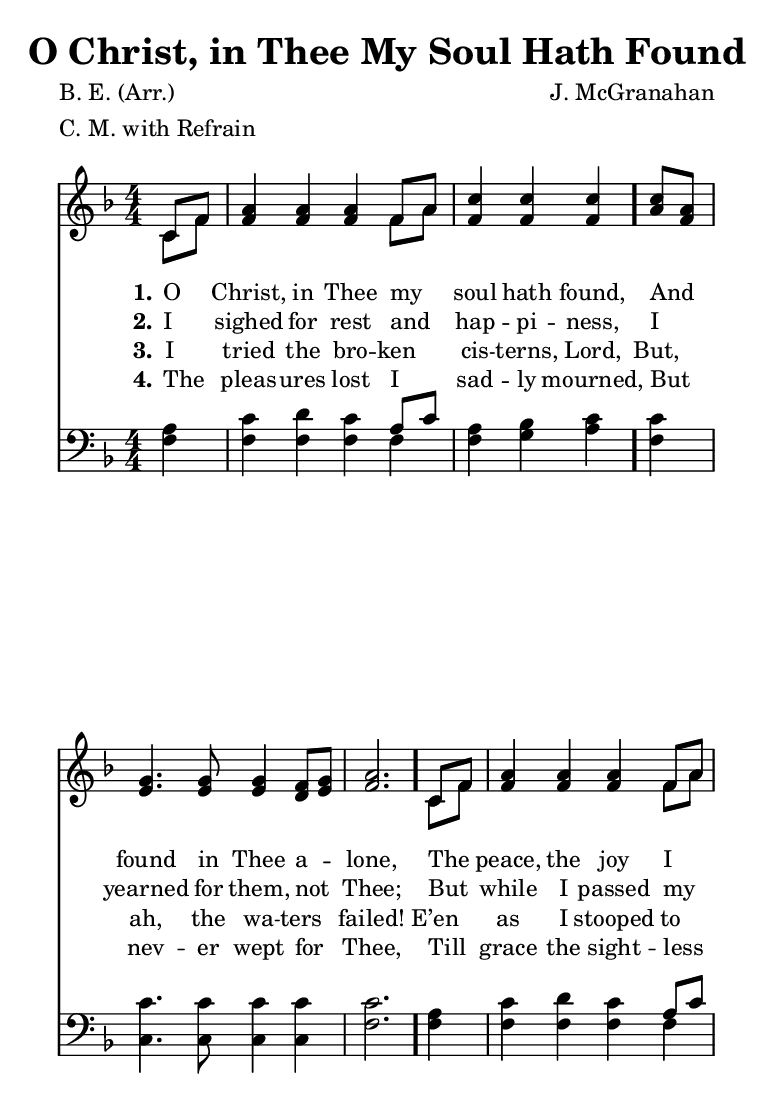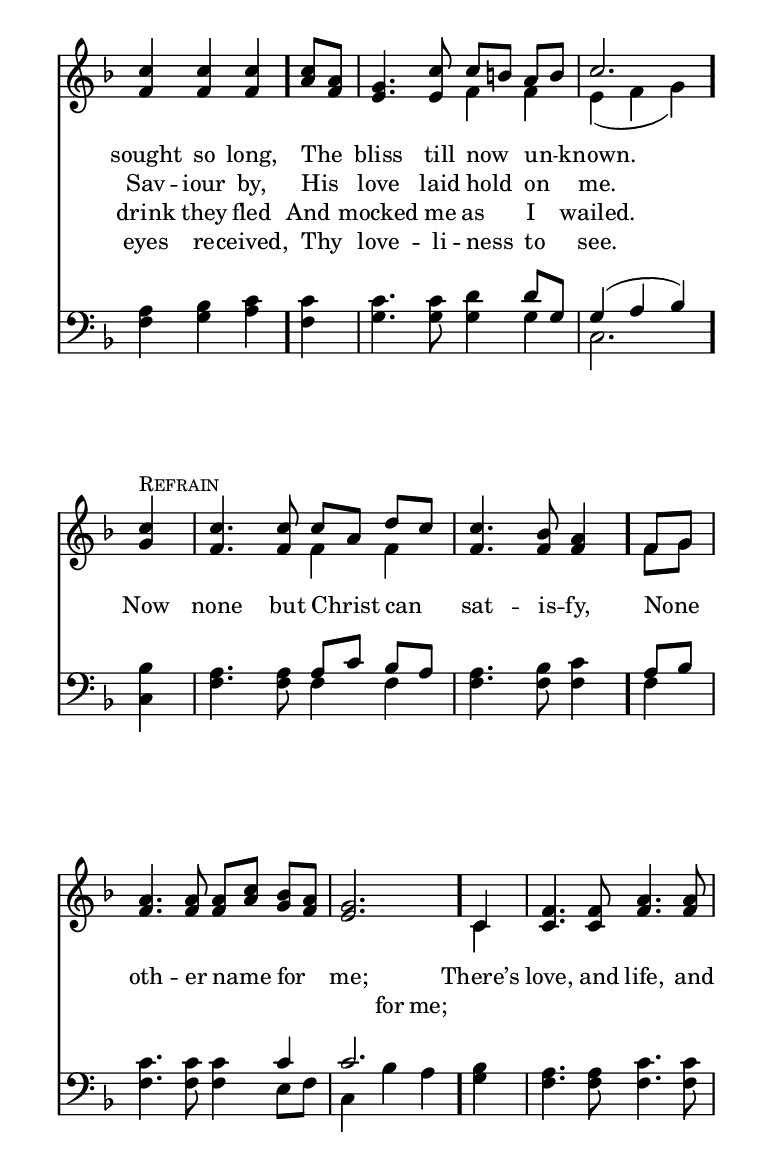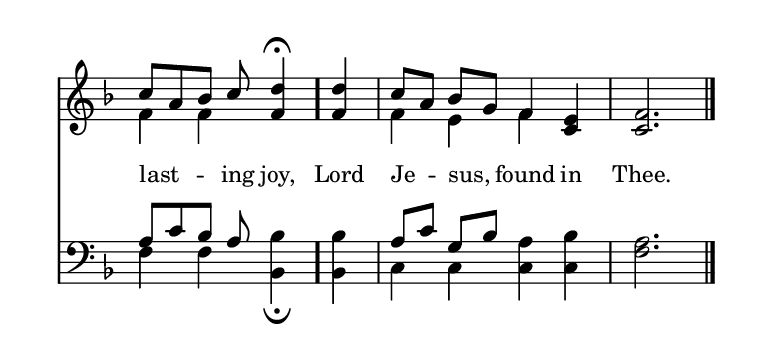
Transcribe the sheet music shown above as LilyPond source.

\include "common/global.ily"
\paper {
  \include "common/paper.ily"
}

\header{
  %gospel
  hymnnumber = "106"
  title = "O Christ, in Thee My Soul Hath Found"
  tunename = "None But Christ Can Satisfy" % from Metrical Index of Tunes
  meter = "C. M. with Refrain"
  poet = "B. E. (Arr.)"
  composer = "J. McGranahan"
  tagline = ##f
}

% for fermata in MIDI
ta = { \tempo 4=80 }
tb = { \tempo 4=32 }

patternAA = { }

global = {
  \include "common/overrides.ily"
  \override Staff.TimeSignature.style = #'numbered
  \time 4/4
  \override Score.MetronomeMark.transparent = ##t % hide all fermata changes too
  \ta
  \key f \major
  \partial 4
  \autoBeamOff
}

notesSoprano = {
\global
\relative c' {

  c8[ f8] | a4 a4 a4 f8[ a8] | c4 c4 c4
  c8[ a8] | g4. g8 g4 f8[ g8] | a2.
  c,8[ f8] | a4 a4 a4 f8[ a8] | c4 c4 c4
  c8[ a8] | g4. c8 c8[ b!8] a8[ b8] | c2.

  \eogbreak
  << s^\markup { \small \caps "Refrain" }
  { c4 | c4. c8 c8[ a8] d8[ c8] | c4. bes8 a4 } >>
  f8[ g8] | a4. a8 a8[ c8] bes8[ a8] | g2.
  c,4 | f4. f8 a4. a8 | c8[ a8 bes8] c8 \tb d4 \fermata \ta
  d4 | c8[ a8] bes8[ g8] f4 e4 | f2.

  \bar "|."

}
}

notesAlto = {
\global
\relative e' {

  c8[ f8] | f4 f4 f4 f8[ a8] | f4 f4 f4
  a8[ f8] | e4. e8 e4 d8[ e8] | f2.
  c8[ f8] | f4 f4 f4 f8[ a8] | f4 f4 f4
  a8[ f8] | e4. e8 f4 f4 | e4( f4 g4)

  g4 | f4. f8 f4 f4 | f4. f8 f4
  f8[ g8] | f4. f8 f8[ a8] g8[ f8] | e2.
  c4 | c4. c8 f4. f8 | f4 f4 f4
  f4 | f4 e4 f4 c4 | c2.

}
}

notesTenor = {
\global
\relative a {

  a4 | c4 d4 c4 a8[ c8] | a4 bes4 c4
  c4 | c4. c8 c4 c4 | c2.
  a4 | c4 d4 c4 a8[ c8] | a4 bes4 c4
  c4 | c4. c8 d4 d8[ g,8] | g4( a4 bes4)

  bes4 | a4. a8 a8[ c8] bes8[ a8] | a4. bes8 c4
  a8[ bes8] | c4. c8 c4 c4 | c2.
  bes4 | a4. a8 c4. c8 | a8[ c8 bes8] a8 bes4
  bes4 | a8[ c8] g8[ bes8] a4 bes4 | a2.

}
}

notesBass = {
\global
\relative f {

  f4 | f4 f4 f4 f4 | f4 g4 a4
  f4 | c4. c8 c4 c4 | f2.
  f4 | f4 f4 f4 f4 | f4 g4 a4
  f4 | g4. g8 g4 g4 | c,2.

  c4 | f4. f8 f4 f4 | f4. f8 f4
  f4 | f4. f8 f4 e8[ f8] | c4 bes'4 a4
  g4 | f4. f8 f4. f8 | f4 f4 bes,4_\fermata
  bes4 | c4 c4 c4 c4 | f2.

}
}

Refrain = \lyricmode {

Now none but Christ can sat -- is -- fy, \bar "."
None oth -- er name for me; \bar "."
There’s love, and life, and last -- ing joy, \bar "."
Lord Je -- sus, found in Thee. \bar "."

}

wordsA = \lyricmode {
\set stanza = "1."

O Christ, in Thee my soul hath found, \bar "."
And found in Thee a -- lone, \bar "."
The peace, the joy I sought so long, \bar "."
The bliss till now un -- known. \bar "."

}

wordsB = \lyricmode {
\set stanza = "2."

I sighed for rest and hap -- pi -- ness,
I yearned for them, not Thee;
But while I passed my Sav -- iour by,
His love laid hold on me.

\Refrain

}

wordsC = \lyricmode {
\set stanza = "3."

I tried the bro -- ken cis -- terns, Lord,
But, ah, the wa -- ters failed!
E’en as I stooped to drink they fled
And mocked me as I wailed.

}

wordsD = \lyricmode {
\set stanza = "4."

The pleas -- ures lost I sad -- ly mourned,
But nev -- er wept for Thee,
Till grace the sight -- less eyes re -- ceived,
Thy love -- li -- ness to see.

}

underWords = \lyricmode {

{ \repeat unfold 41 { \skip 4 } }
\markup { \with-color #white { _ } } for me;

}

\score {
  \context ChoirStaff <<
    \context Staff = upper <<
      \set Staff.autoBeaming = ##f
      \set ChoirStaff.systemStartDelimiter = #'SystemStartBar
      \set ChoirStaff.printPartCombineTexts = ##f
      \partcombine #'(2 . 9) \notesSoprano \notesAlto
      \context NullVoice = sopranos { \voiceOne << \notesSoprano >> }
      \context Lyrics = one   \lyricsto sopranos \wordsA
      \context Lyrics = two   \lyricsto sopranos \wordsB
      \context Lyrics = three \lyricsto sopranos \wordsC
      \context Lyrics = four  \lyricsto sopranos \wordsD
    >>
    \context Staff = men <<
      \set Staff.autoBeaming = ##f
      \clef bass
      \set ChoirStaff.printPartCombineTexts = ##f
      \partcombine #'(2 . 9) \notesTenor \notesBass
      \context NullVoice = basses { \voiceTwo << \notesBass >> }
    >>
    \context Lyrics = three \lyricsto basses \underWords
  >>
  \layout {
    \include "common/layout.ily"
  }
  \midi{
    \include "common/midi.ily"
  }
}

\version "2.19.49"  % necessary for upgrading to future LilyPond versions.

% vi:set et ts=2 sw=2 ai nocindent syntax=lilypond:
